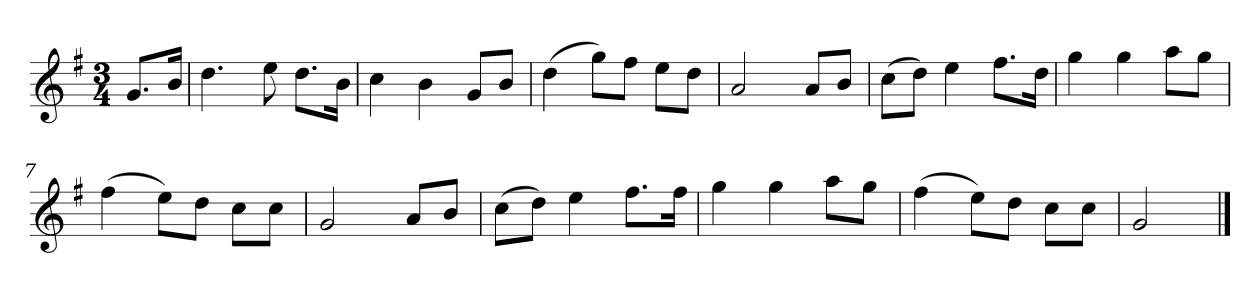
**kern
*part1
*staff1
*k[f#]
*M3/4
*MM120
=
8.gL
16bJk
=1
4.dd
8ee
8.ddL
16bJk
=2
4cc
4b
8gL
8bJ
=3
(4dd
8ggL)
8ff#J
8eeL
8ddJ
=4
2a
8aL
8bJ
=5
(8ccL
8ddJ)
4ee
8.ff#L
16ddJk
=6
4gg
4gg
8aaL
8ggJ
=7
(4ff#
8eeL)
8ddJ
8ccL
8ccJ
=8
2g
8aL
8bJ
=9
(8ccL
8ddJ)
4ee
8.ff#L
16ff#Jk
=10
4gg
4gg
8aaL
8ggJ
=11
(4ff#
8eeL)
8ddJ
8ccL
8ccJ
=12
2g
==
*-
